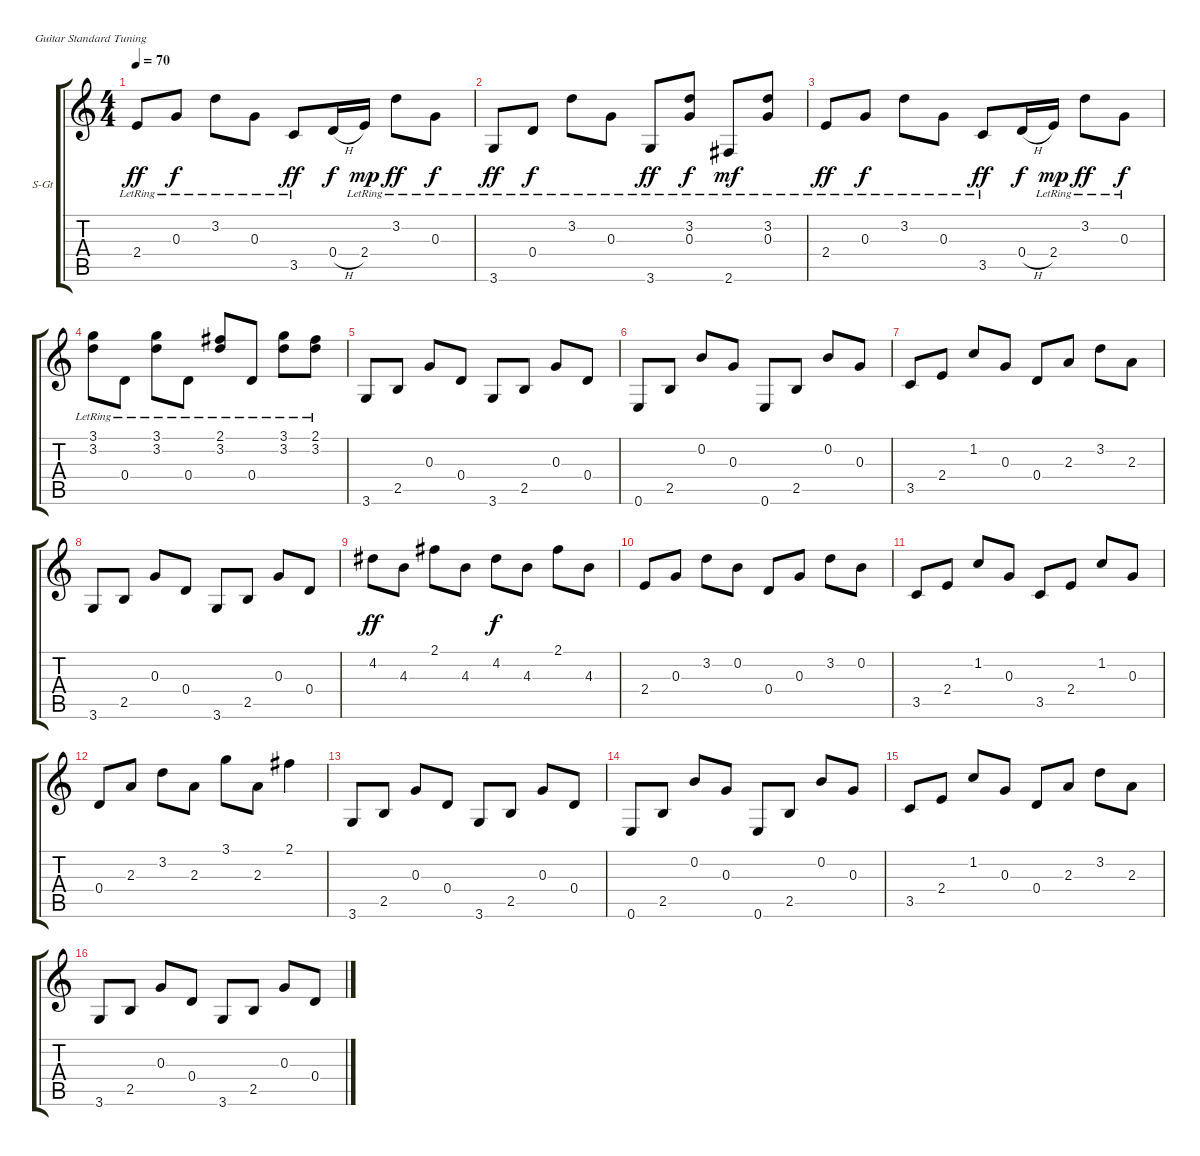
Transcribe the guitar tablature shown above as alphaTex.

\bracketExtendMode groupsimilarinstruments
\firstSystemTrackNameOrientation horizontal
\otherSystemsTrackNameOrientation horizontal
\track ("·Ö½â¼ªËû" "S-Gt") {solo instrument acousticguitarsteel}
\staff {score tabs}
\tuning (E4 B3 G3 D3 A2 E2)
\ts (4 4)
\tempo 70
\clef g2
\ks c
2.4{lr}.8{dy ff} 0.3{lr}.8{dy f} 3.2{lr}.8 0.3{lr}.8 3.5{lr}.8{dy ff} 0.4{h}.16{dy f} 2.4{lr}.16{dy mp} 3.2{lr}.8{dy ff} 0.3{lr}.8{dy f} |
3.6{lr}.8{dy ff} 0.4{lr}.8{dy f} 3.2{lr}.8 0.3{lr}.8 3.6{lr}.8{dy ff} (3.2{lr} 0.3{lr}).8{dy f} 2.6{lr}.8{dy mf} (3.2{lr} 0.3{lr}).8 |
2.4{lr}.8{dy ff} 0.3{lr}.8{dy f} 3.2{lr}.8 0.3{lr}.8 3.5{lr}.8{dy ff} 0.4{h}.16{dy f} 2.4{lr}.16{dy mp} 3.2{lr}.8{dy ff} 0.3{lr}.8{dy f} |
(3.1{lr} 3.2{lr}).8 0.4{lr}.8 (3.1{lr} 3.2{lr}).8 0.4{lr}.8 (2.1{lr} 3.2{lr}).8 0.4{lr}.8 (3.1{lr} 3.2{lr}).8 (2.1{lr} 3.2{lr}).8 |
3.6.8 2.5.8 0.3.8 0.4.8 3.6.8 2.5.8 0.3.8 0.4.8 |
0.6.8 2.5.8 0.2.8 0.3.8 0.6.8 2.5.8 0.2.8 0.3.8 |
3.5.8 2.4.8 1.2.8 0.3.8 0.4.8 2.3.8{txt ""} 3.2.8 2.3.8 |
3.6.8 2.5.8 0.3.8 0.4.8 3.6.8 2.5.8 0.3.8 0.4.8 |
4.2.8{dy ff} 4.3.8 2.1.8 4.3.8 4.2.8{dy f} 4.3.8 2.1.8 4.3.8 |
2.4.8 0.3.8 3.2.8 0.2.8 0.4.8 0.3.8 3.2.8 0.2.8 |
3.5.8 2.4.8 1.2.8 0.3.8 3.5.8 2.4.8 1.2.8 0.3.8 |
0.4.8 2.3.8 3.2.8 2.3.8 3.1.8 2.3.8 2.1.4 |
3.6.8 2.5.8 0.3.8 0.4.8 3.6.8 2.5.8 0.3.8 0.4.8 |
0.6.8 2.5.8 0.2.8 0.3.8 0.6.8 2.5.8 0.2.8 0.3.8 |
3.5.8 2.4.8 1.2.8 0.3.8 0.4.8 2.3.8 3.2.8 2.3.8 |
3.6.8 2.5.8 0.3.8 0.4.8 3.6.8 2.5.8 0.3.8 0.4.8
